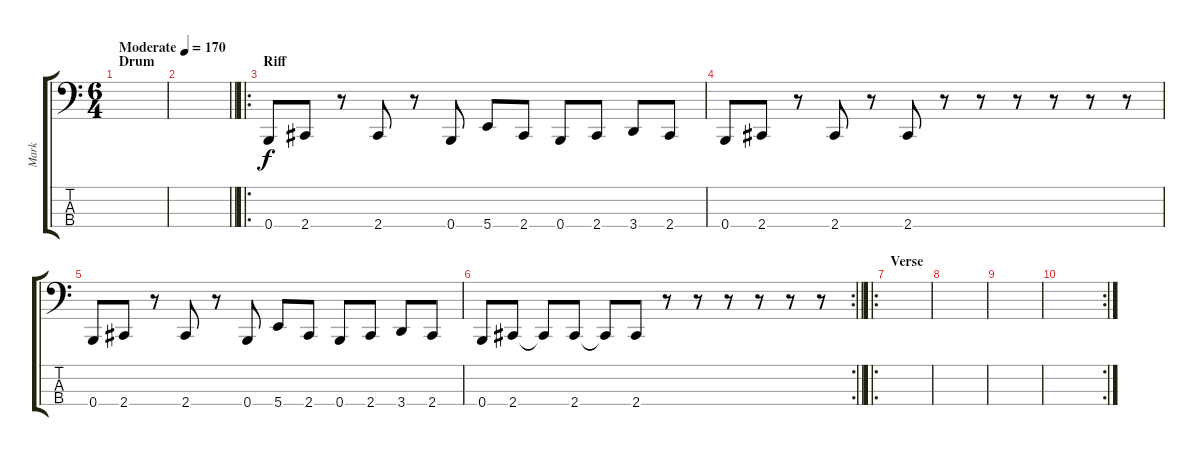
\track ("Mark" "Mark") {instrument electricbassfinger}
\staff {score tabs}
\tuning (E2 B1 Gb1 B0) {hide}
\ts (6 4)
\section ("" "Drum")
\tempo (170 "Moderate")
\clef f4
\ks c
|
\barLineRight lightlight
|
\ro
\section ("" "Riff")
0.4.8 2.4.8 r.8 2.4.8 r.8 0.4.8 5.4.8 2.4.8 0.4.8 2.4.8 3.4.8 2.4.8 |
0.4.8 2.4.8 r.8 2.4.8 r.8 2.4.8 r.8 r.8 r.8 r.8 r.8 r.8 |
0.4.8 2.4.8 r.8 2.4.8 r.8 0.4.8 5.4.8 2.4.8 0.4.8 2.4.8 3.4.8 2.4.8 |
\rc 2
\barLineRight lightlight
0.4.8 2.4.8 2.4{t}.8 2.4.8 2.4{t}.8 2.4.8 r.8 r.8 r.8 r.8 r.8 r.8 |
\ro
\section ("" "Verse")
|
|
|
\rc 2
